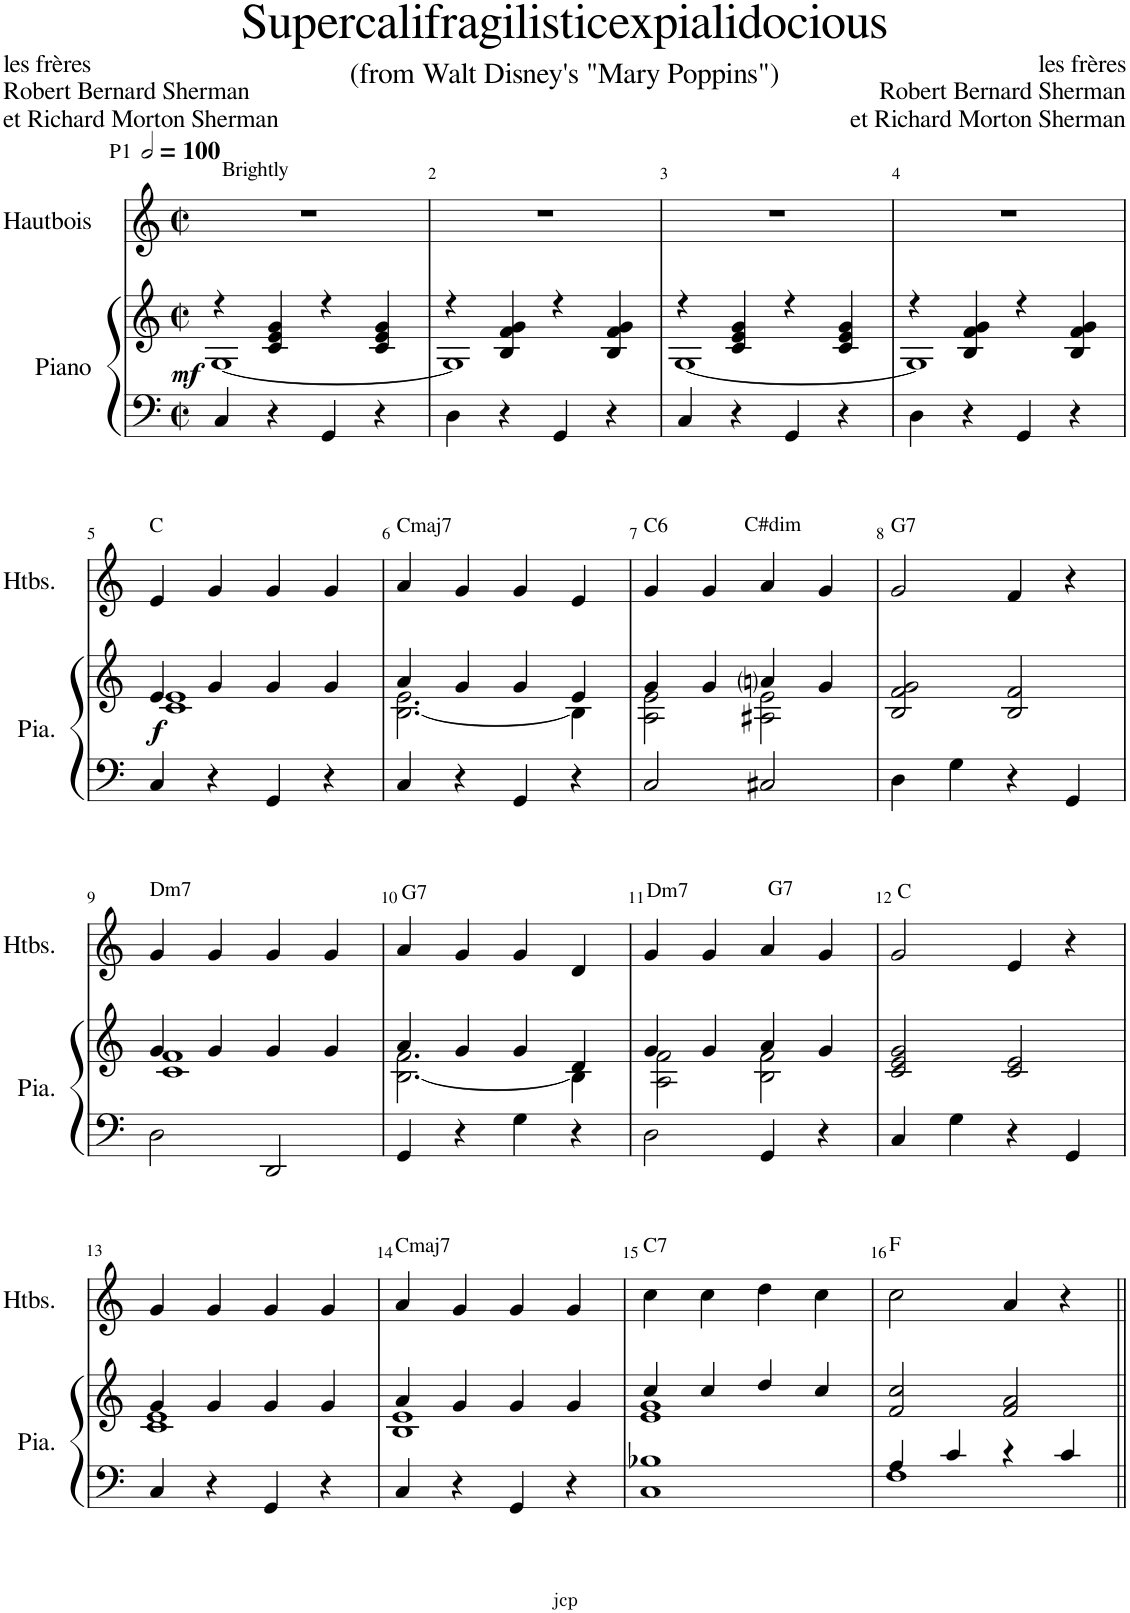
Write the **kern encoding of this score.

**kern	**kern	**dynam	**kern
*part2	*part2	*part2	*part1
*staff3	*staff2	*staff2/3	*staff1
*I"Piano	*	*	*I"Hautbois
*I'Pia.	*	*	*I'Htbs.
*clefF4	*clefG2	*	*clefG2
*k[]	*k[]	*	*k[]
*M2/2	*M2/2	*	*M2/2
*met(c|)	*met(c|)	*	*met(c|)
*MM200	*MM200	*	*MM200
=1	=1	=1	=1
*	*^	*	*
!	!	!	!	!LO:TX:a:t=Brightly
!	!	!	!	!LO:TX:a:t=P1
!	!	!	!LO:DY:b	!
4C/	4r	[1G	mf	1r
4r	4c/ 4e/ 4g/	.	.	.
4GG/	4r	.	.	.
4r	4c/ 4e/ 4g/	.	.	.
=2	=2	=2	=2	=2
4D\	4r	1G]	.	1r
4r	4B/ 4f/ 4g/	.	.	.
4GG/	4r	.	.	.
4r	4B/ 4f/ 4g/	.	.	.
=3	=3	=3	=3	=3
4C/	4r	[1G	.	1r
4r	4c/ 4e/ 4g/	.	.	.
4GG/	4r	.	.	.
4r	4c/ 4e/ 4g/	.	.	.
=4	=4	=4	=4	=4
4D\	4r	1G]	.	1r
4r	4B/ 4f/ 4g/	.	.	.
4GG/	4r	.	.	.
4r	4B/ 4f/ 4g/	.	.	.
!!LO:LB:g=z
=5	=5	=5	=5	=5
!	!	!	!	!LO:TX:a:t=C
!	!	!	!LO:DY:b	!
4C/	4e/	1c 1e	f	4e/
4r	4g/	.	.	4g/
4GG/	4g/	.	.	4g/
4r	4g/	.	.	4g/
=6	=6	=6	=6	=6
!	!	!	!	!LO:TX:a:t=Cmaj7
4C/	4a/	[2.B\ 2.e\	.	4a/
4r	4g/	.	.	4g/
4GG/	4g/	.	.	4g/
4r	4e/	4B\]	.	4e/
=7	=7	=7	=7	=7
!	!	!	!	!LO:TX:a:t=C6
2C/	4g/	2A\ 2e\	.	4g/
.	4g/	.	.	4g/
!	!	!	!	!LO:TX:a:t=C#dim
2C#X/	4ani/	2A#X\ 2e\	.	4a/
.	4g/	.	.	4g/
*	*v	*v	*	*
=8	=8	=8	=8
!	!	!	!LO:TX:a:t=G7
4D\	2B/ 2f/ 2g/	.	2g/
4G\	.	.	.
4r	2B/ 2f/	.	4f/
4GG/	.	.	4r
!!LO:LB:g=z
=9	=9	=9	=9
*	*^	*	*
!	!	!	!	!LO:TX:a:t=Dm7
2D\	4g/	1c 1f	.	4g/
.	4g/	.	.	4g/
2DD/	4g/	.	.	4g/
.	4g/	.	.	4g/
=10	=10	=10	=10	=10
!	!	!	!	!LO:TX:a:t=G7
4GG/	4a/	[2.B\ 2.f\	.	4a/
4r	4g/	.	.	4g/
4G\	4g/	.	.	4g/
4r	4d/	4B\]	.	4d/
=11	=11	=11	=11	=11
!	!	!	!	!LO:TX:a:t=Dm7
2D\	4g/	2A\ 2f\	.	4g/
.	4g/	.	.	4g/
!	!	!	!	!LO:TX:a:t=G7
4GG/	4a/	2B\ 2f\	.	4a/
4r	4g/	.	.	4g/
*	*v	*v	*	*
=12	=12	=12	=12
!	!	!	!LO:TX:a:t=C
4C/	2c/ 2e/ 2g/	.	2g/
4G\	.	.	.
4r	2c/ 2e/	.	4e/
4GG/	.	.	4r
!!LO:LB:g=z
=13	=13	=13	=13
*	*^	*	*
4C/	4g/	1c 1e	.	4g/
4r	4g/	.	.	4g/
4GG/	4g/	.	.	4g/
4r	4g/	.	.	4g/
=14	=14	=14	=14	=14
!	!	!	!	!LO:TX:a:t=Cmaj7
4C/	4a/	1B 1e	.	4a/
4r	4g/	.	.	4g/
4GG/	4g/	.	.	4g/
4r	4g/	.	.	4g/
=15	=15	=15	=15	=15
!	!	!	!	!LO:TX:a:t=C7
1C 1B-X	4cc/	1e 1g	.	4cc\
.	4cc/	.	.	4cc\
.	4dd/	.	.	4dd\
.	4cc/	.	.	4cc\
*	*v	*v	*	*
=16	=16	=16	=16
*^	*	*	*
!	!	!	!	!LO:TX:a:t=F
4A/	1F	2f/ 2cc/	.	2cc\
4c/	.	.	.	.
4r	.	2f/ 2a/	.	4a/
4c/	.	.	.	4r
*v	*v	*	*	*
=||	=||	=||	=||
*-	*-	*-	*-
